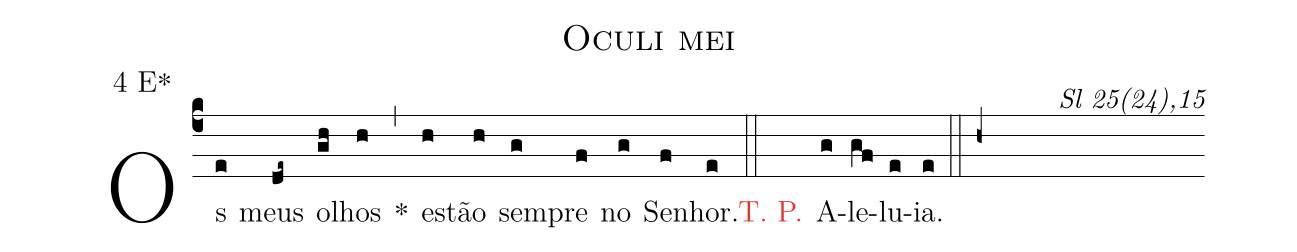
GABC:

name: Oculi mei;
mode: 4;
mode-differentia: E\GreStar;
commentary: Sl 25(24),15;
%%
(c4)

Os(e) meus(de~) o(gh)lhos(h) *(,) es(h)tão(h) sem(g)pre(f) no(g) Se(f)nhor.(e)

(::)

<nlba><c>T. P.</c>() A</nlba>(g)le(gf)lu(e)ia.(e)

(::)

(h+)
